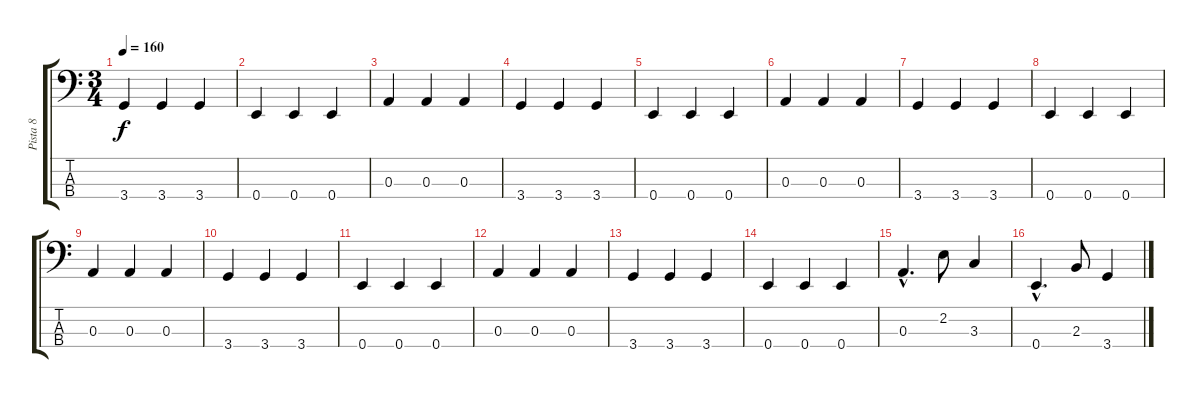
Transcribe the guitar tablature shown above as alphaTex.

\track ("Pista 8" "Pista 8") {instrument electricbassfinger}
\staff {score tabs}
\tuning (G2 D2 A1 E1) {hide}
\ts (3 4)
\tempo 160
\clef f4
\ks c
3.4.4{dy f} 3.4.4 3.4.4 |
0.4.4 0.4.4 0.4.4 |
0.3.4 0.3.4 0.3.4 |
3.4.4 3.4.4 3.4.4 |
0.4.4 0.4.4 0.4.4 |
0.3.4 0.3.4 0.3.4 |
3.4.4 3.4.4 3.4.4 |
0.4.4 0.4.4 0.4.4 |
0.3.4 0.3.4 0.3.4 |
3.4.4 3.4.4 3.4.4 |
0.4.4 0.4.4 0.4.4 |
0.3.4 0.3.4 0.3.4 |
3.4.4 3.4.4 3.4.4 |
0.4.4 0.4.4 0.4.4 |
0.3{hac}.4{d} 2.2.8 3.3.4 |
0.4{hac}.4{d} 2.3.8 3.4.4
